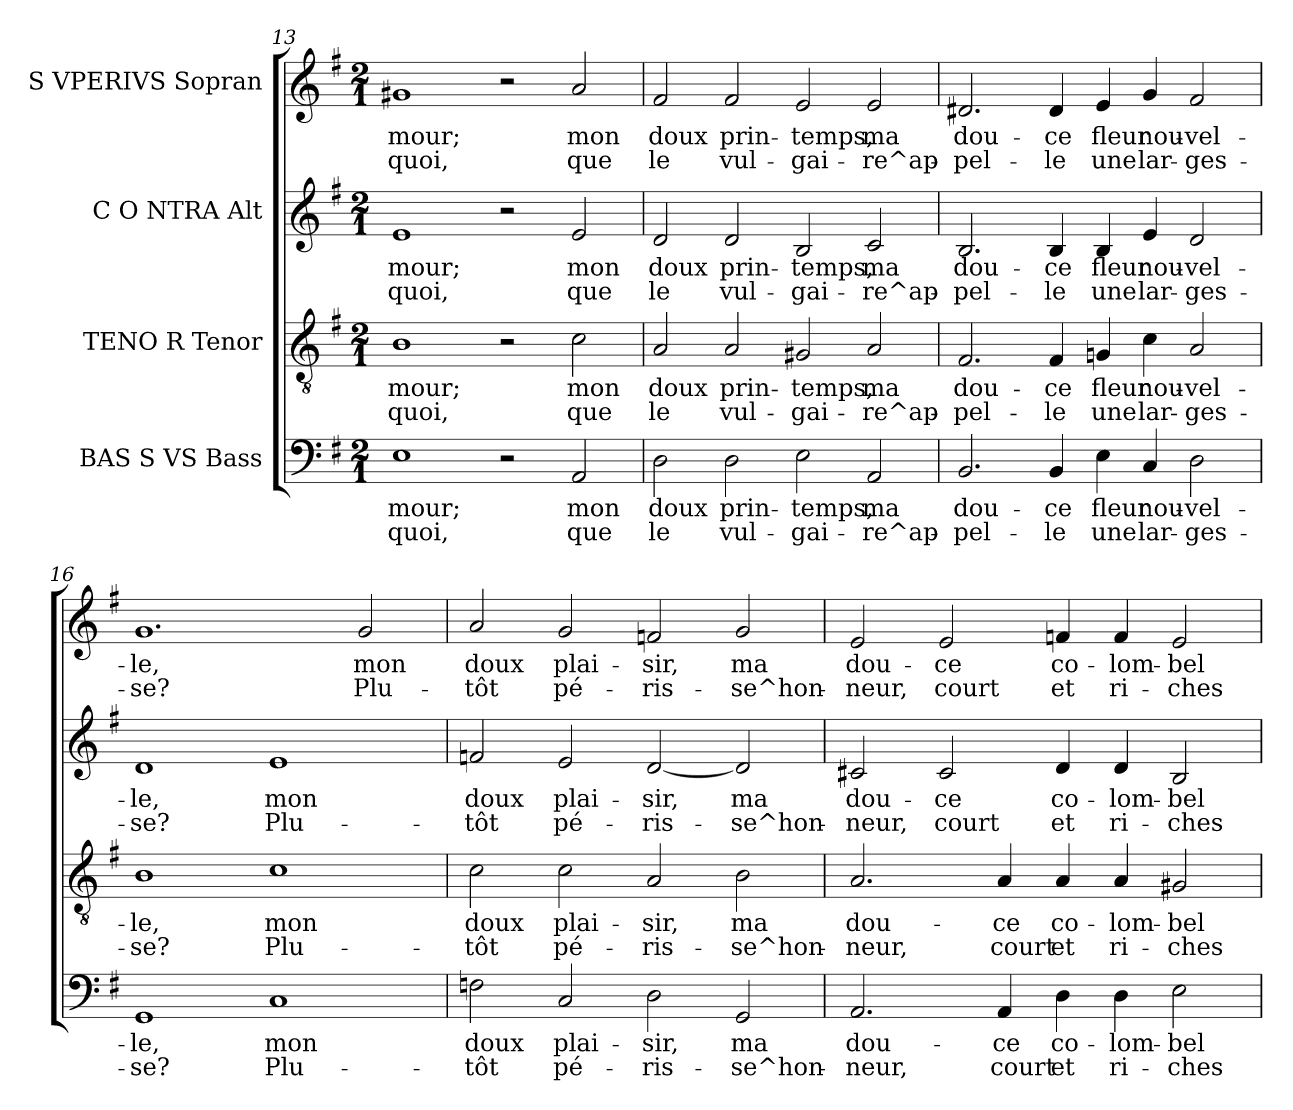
**kern	**text	**text	**kern	**text	**text	**kern	**text	**text	**kern	**text	**text
*part4	*part4	*part4	*part3	*part3	*part3	*part2	*part2	*part2	*part1	*part1	*part1
*staff4	*staff4	*staff4	*staff3	*staff3	*staff3	*staff2	*staff2	*staff2	*staff1	*staff1	*staff1
*I"BAS S VS  Bass	*	*	*I"TENO R  Tenor	*	*	*I"C O NTRA  Alt	*	*	*I"S VPERIVS  Sopran	*	*
*clefF4	*	*	*clefGv2	*	*	*clefG2	*	*	*clefG2	*	*
*	*	*	*	*	*	*	*	*	*ITrd-3c-5	*	*
*k[f#]	*	*	*k[f#]	*	*	*k[f#]	*	*	*k[]	*	*
*G:	*	*	*G:	*	*	*G:	*	*	*C:	*	*
*M2/1	*	*	*M2/1	*	*	*M2/1	*	*	*M2/1	*	*
=13	=13	=13	=13	=13	=13	=13	=13	=13	=13	=13	=13
!	!LO:LY:b:cj	!LO:LY:b:cj	!	!LO:LY:b:cj	!LO:LY:b:cj	!	!LO:LY:b:cj	!LO:LY:b:cj	!	!LO:LY:b:cj	!LO:LY:b:cj
1E	mour;	quoi,	1B	mour;	quoi,	1e	mour;	quoi,	1cc#X	mour;	quoi,
2r	.	.	2r	.	.	2r	.	.	2r	.	.
!	!LO:LY:b:cj	!LO:LY:b:cj	!	!LO:LY:b:cj	!LO:LY:b:cj	!	!LO:LY:b:cj	!LO:LY:b:cj	!	!LO:LY:b:cj	!LO:LY:b:cj
2AA/	mon	que	2c\	mon	que	2e/	mon	que	2dd/	mon	que
!!LO:PB:g=z
=14	=14	=14	=14	=14	=14	=14	=14	=14	=14	=14	=14
!	!LO:LY:b:cj	!LO:LY:b:cj	!	!LO:LY:b:cj	!LO:LY:b:cj	!	!LO:LY:b:cj	!LO:LY:b:cj	!	!LO:LY:b:cj	!LO:LY:b:cj
2D\	doux	le	2A/	doux	le	2d/	doux	le	2b/	doux	le
!	!LO:LY:b:cj	!LO:LY:b:cj	!	!LO:LY:b:cj	!LO:LY:b:cj	!	!LO:LY:b:cj	!LO:LY:b:cj	!	!LO:LY:b:cj	!LO:LY:b:cj
2D\	prin-	-vul-	2A/	prin-	-vul-	2d/	prin-	-vul-	2b/	prin-	-vul-
!	!LO:LY:b:cj	!LO:LY:b:cj	!	!LO:LY:b:cj	!LO:LY:b:cj	!	!LO:LY:b:cj	!LO:LY:b:cj	!	!LO:LY:b:cj	!LO:LY:b:cj
2E\	-temps,	gai-	2G#X/	-temps,	gai-	2B/	-temps,	gai-	2a/	-temps,	gai-
!	!LO:LY:b:cj	!LO:LY:b:cj	!	!LO:LY:b:cj	!LO:LY:b:cj	!	!LO:LY:b:cj	!LO:LY:b:cj	!	!LO:LY:b:cj	!LO:LY:b:cj
2AA/	-ma	re^ap-	2A/	-ma	re^ap-	2c/	-ma	re^ap-	2a/	-ma	re^ap-
=15	=15	=15	=15	=15	=15	=15	=15	=15	=15	=15	=15
!	!LO:LY:b:cj	!LO:LY:b:cj	!	!LO:LY:b:cj	!LO:LY:b:cj	!	!LO:LY:b:cj	!LO:LY:b:cj	!	!LO:LY:b:cj	!LO:LY:b:cj
2.BB/	-dou-	-pel-	2.F#/	-dou-	-pel-	2.B/	-dou-	-pel-	2.g#X/	-dou-	-pel-
!	!LO:LY:b:cj	!LO:LY:b:cj	!	!LO:LY:b:cj	!LO:LY:b:cj	!	!LO:LY:b:cj	!LO:LY:b:cj	!	!LO:LY:b:cj	!LO:LY:b:cj
4BB/	-ce	le	4F#/	-ce	le	4B/	-ce	le	4g#/	-ce	le
!	!LO:LY:b:cj	!LO:LY:b:cj	!	!LO:LY:b:cj	!LO:LY:b:cj	!	!LO:LY:b:cj	!LO:LY:b:cj	!	!LO:LY:b:cj	!LO:LY:b:cj
4E\	fleur	une	4Gn/	fleur	une	4B/	fleur	une	4a/	fleur	une
!	!LO:LY:b:cj	!LO:LY:b:cj	!	!LO:LY:b:cj	!LO:LY:b:cj	!	!LO:LY:b:cj	!LO:LY:b:cj	!	!LO:LY:b:cj	!LO:LY:b:cj
4C/	nou-	-lar-	4c\	nou-	-lar-	4e/	nou-	-lar-	4cc/	nou-	-lar-
!	!LO:LY:b:cj	!LO:LY:b:cj	!	!LO:LY:b:cj	!LO:LY:b:cj	!	!LO:LY:b:cj	!LO:LY:b:cj	!	!LO:LY:b:cj	!LO:LY:b:cj
2D\	-vel-	-ges-	2A/	-vel-	-ges-	2d/	-vel-	-ges-	2b/	-vel-	-ges-
=16	=16	=16	=16	=16	=16	=16	=16	=16	=16	=16	=16
!	!LO:LY:b:cj	!LO:LY:b:cj	!	!LO:LY:b:cj	!LO:LY:b:cj	!	!LO:LY:b:cj	!LO:LY:b:cj	!	!LO:LY:b:cj	!LO:LY:b:cj
1GG	-le,	se?	1B	-le,	se?	1d	-le,	se?	1.cc	-le,	se?
!	!LO:LY:b:cj	!LO:LY:b:cj	!	!LO:LY:b:cj	!LO:LY:b:cj	!	!LO:LY:b:cj	!LO:LY:b:cj	!	!	!
1C	mon	Plu-	1c	mon	Plu-	1e	mon	Plu-	.	.	.
!	!	!	!	!	!	!	!	!	!	!LO:LY:b:cj	!LO:LY:b:cj
.	.	.	.	.	.	.	.	.	2cc/	mon	Plu-
=17	=17	=17	=17	=17	=17	=17	=17	=17	=17	=17	=17
!	!LO:LY:b:cj	!LO:LY:b:cj	!	!LO:LY:b:cj	!LO:LY:b:cj	!	!LO:LY:b:cj	!LO:LY:b:cj	!	!LO:LY:b:cj	!LO:LY:b:cj
2F\	-doux	tôt	2c\	-doux	tôt	2fn/	-doux	tôt	2dd/	-doux	tôt
!	!LO:LY:b:cj	!LO:LY:b:cj	!	!LO:LY:b:cj	!LO:LY:b:cj	!	!LO:LY:b:cj	!LO:LY:b:cj	!	!LO:LY:b:cj	!LO:LY:b:cj
2C/	plai-	-pé-	2c\	plai-	-pé-	2e/	plai-	-pé-	2cc/	plai-	-pé-
!	!LO:LY:b:cj	!LO:LY:b:cj	!	!LO:LY:b:cj	!LO:LY:b:cj	!	!LO:LY:b:cj	!LO:LY:b:cj	!	!LO:LY:b:cj	!LO:LY:b:cj
2D\	-sir,	ris-	2A/	-sir,	ris-	[>2d/	-sir,	ris-	2b-/	-sir,	ris-
!	!LO:LY:b:cj	!LO:LY:b:cj	!	!LO:LY:b:cj	!LO:LY:b:cj	!	!LO:LY:b:cj	!LO:LY:b:cj	!	!LO:LY:b:cj	!LO:LY:b:cj
2GG/	-ma	se^hon-	2B\	-ma	se^hon-	2d/]	-ma	se^hon-	2cc/	-ma	se^hon-
=18	=18	=18	=18	=18	=18	=18	=18	=18	=18	=18	=18
!	!LO:LY:b:cj	!LO:LY:b:cj	!	!LO:LY:b:cj	!LO:LY:b:cj	!	!LO:LY:b:cj	!LO:LY:b:cj	!	!LO:LY:b:cj	!LO:LY:b:cj
2.AA/	-dou-	-neur,	2.A/	-dou-	-neur,	2c#X/	-dou-	-neur,	2a/	-dou-	-neur,
!	!	!	!	!	!	!	!LO:LY:b:cj	!LO:LY:b:cj	!	!LO:LY:b:cj	!LO:LY:b:cj
.	.	.	.	.	.	2c#/	ce	court	2a/	ce	court
!	!LO:LY:b:cj	!LO:LY:b:cj	!	!LO:LY:b:cj	!LO:LY:b:cj	!	!	!	!	!	!
4AA/	ce	court	4A/	ce	court	.	.	.	.	.	.
!	!LO:LY:b:cj	!LO:LY:b:cj	!	!LO:LY:b:cj	!LO:LY:b:cj	!	!LO:LY:b:cj	!LO:LY:b:cj	!	!LO:LY:b:cj	!LO:LY:b:cj
4D\	co-	-et	4A/	co-	-et	4d/	co-	-et	4b-X/	co-	-et
!	!LO:LY:b:cj	!LO:LY:b:cj	!	!LO:LY:b:cj	!LO:LY:b:cj	!	!LO:LY:b:cj	!LO:LY:b:cj	!	!LO:LY:b:cj	!LO:LY:b:cj
4D\	lom-	-ri-	4A/	lom-	-ri-	4d/	lom-	-ri-	4b-/	lom-	-ri-
!	!LO:LY:b:cj	!LO:LY:b:cj	!	!LO:LY:b:cj	!LO:LY:b:cj	!	!LO:LY:b:cj	!LO:LY:b:cj	!	!LO:LY:b:cj	!LO:LY:b:cj
2E\	-bel-	-ches-	2G#X/	-bel-	-ches-	2B/	-bel-	-ches-	2a/	-bel-	-ches-
=	=	=	=	=	=	=	=	=	=	=	=
*-	*-	*-	*-	*-	*-	*-	*-	*-	*-	*-	*-
